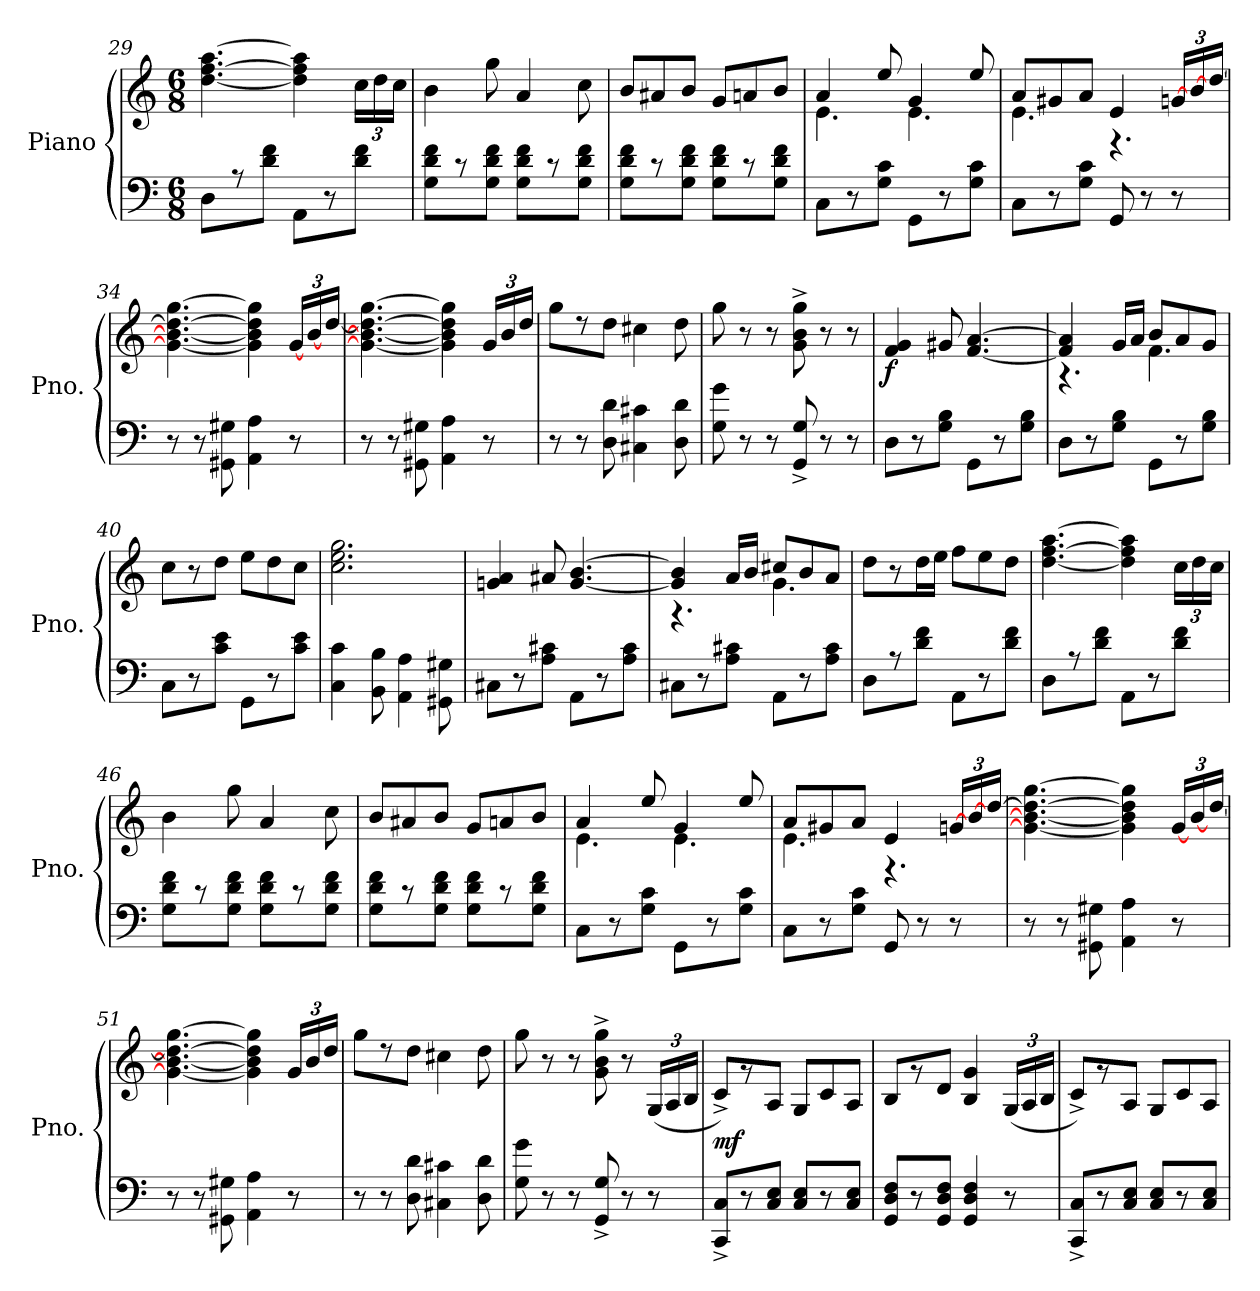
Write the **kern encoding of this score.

**kern	**kern	**dynam
*part1	*part1	*part1
*staff2	*staff1	*staff1/2
*I"Piano	*	*
*I'Pno.	*	*
*clefF4	*clefG2	*
*k[]	*k[]	*
*M6/8	*M6/8	*
=29	=29	=29
8D\L	[4.dd\ [4.ff\ [4.aa\	.
8r	.	.
8d\ 8f\J	.	.
8AA\L	4dd\] 4ff\] 4aa\]	.
8r	.	.
*	*Xbrackettup	*
8d\ 8f\J	24cc\LL	.
.	24dd\	.
.	24cc\JJ	.
=30	=30	=30
8G\ 8d\ 8f\L	4b\	.
8r	.	.
8G\ 8d\ 8f\J	8gg\	.
8G\ 8d\ 8f\L	4a/	.
8r	.	.
8G\ 8d\ 8f\J	8cc\	.
=31	=31	=31
8G\ 8d\ 8f\L	8b/L	.
8r	8a#X/	.
8G\ 8d\ 8f\J	8b/J	.
8G\ 8d\ 8f\L	8g/L	.
8r	8an/	.
8G\ 8d\ 8f\J	8b/J	.
=32	=32	=32
*	*^	*
8C\L	4a/	4.e\	.
8r	.	.	.
8G\ 8c\J	8ee/	.	.
8GG\L	4g/	4.e\	.
8r	.	.	.
8G\ 8c\J	8ee/	.	.
!!LO:LB:g=z	!!
=33	=33	=33	=33
8C\L	8a/L	4.e\	.
8r	8g#X/	.	.
8G\ 8c\J	8a/J	.	.
8GG/	4e/	4.r	.
8r	.	.	.
8r	[24gn/LL	.	.
.	[24b/	.	.
.	[24dd/JJ	.	.
*	*v	*v	*
=34	=34	=34
8r	4.g\_ 4.b\_ 4.dd\_ [4.gg\	.
8r	.	.
8GG#X\ 8G#X\	.	.
4AA\ 4A\	4g\] 4b\] 4dd\] 4gg\]	.
8r	[24g/LL	.
.	[24b/	.
.	[24dd/JJ	.
=35	=35	=35
8r	4.g\_ 4.b\_ 4.dd\_ [4.gg\	.
8r	.	.
8GG#X\ 8G#X\	.	.
4AA\ 4A\	4g\] 4b\] 4dd\] 4gg\]	.
8r	24g/LL	.
.	24b/	.
.	24dd/JJ	.
=36	=36	=36
8r	8gg\L	.
8r	8r	.
8D\ 8d\	8dd\J	.
4C#X\ 4c#X\	4cc#X\	.
8D\ 8d\	8dd\	.
=37	=37	=37
8G\ 8g\	8gg\	.
8r	8r	.
8r	8r	.
8GG/^ 8G/^	8g\^ 8b\^ 8gg\^	.
8r	8r	.
8r	8r	.
!!LO:LB:g=z
=38	=38	=38
!	!	!LO:DY:b
8D\L	4f/ 4g/	f
8r	.	.
8G\ 8B\J	8g#X/	.
8GG\L	[4.f/ [4.a/	.
8r	.	.
8G\ 8B\J	.	.
=39	=39	=39
*	*^	*
8D\L	4f/] 4a/]	4.r	.
8r	.	.	.
8G\ 8B\J	16g/LL	.	.
.	16a/JJ	.	.
8GG\L	8b/L	4.f\	.
8r	8a/	.	.
8G\ 8B\J	8g/J	.	.
*	*v	*v	*
=40	=40	=40
8C\L	8cc\L	.
8r	8r	.
8c\ 8e\J	8dd\J	.
8GG\L	8ee\L	.
8r	8dd\	.
8c\ 8e\J	8cc\J	.
=41	=41	=41
4C\ 4c\	2.cc\ 2.ee\ 2.gg\	.
8BB\ 8B\	.	.
4AA\ 4A\	.	.
8GG#X\ 8G#X\	.	.
=42	=42	=42
8C#X\L	4gn/ 4a/	.
8r	.	.
8A\ 8c#X\J	8a#X/	.
8AA\L	[4.g/ [4.b/	.
8r	.	.
8A\ 8c#\J	.	.
=43	=43	=43
*	*^	*
8C#X\L	4g/] 4b/]	4.r	.
8r	.	.	.
8A\ 8c#X\J	16a/LL	.	.
.	16b/JJ	.	.
8AA\L	8cc#X/L	4.g\	.
8r	8b/	.	.
8A\ 8c#\J	8a/J	.	.
*	*v	*v	*
!!LO:LB:g=z
=44	=44	=44
8D\L	8dd\L	.
8r	8r	.
8d\ 8f\J	16dd\L	.
.	16ee\JJ	.
8AA\L	8ff\L	.
8r	8ee\	.
8d\ 8f\J	8dd\J	.
=45	=45	=45
8D\L	[4.dd\ [4.ff\ [4.aa\	.
8r	.	.
8d\ 8f\J	.	.
8AA\L	4dd\] 4ff\] 4aa\]	.
8r	.	.
8d\ 8f\J	24cc\LL	.
.	24dd\	.
.	24cc\JJ	.
=46	=46	=46
8G\ 8d\ 8f\L	4b\	.
8r	.	.
8G\ 8d\ 8f\J	8gg\	.
8G\ 8d\ 8f\L	4a/	.
8r	.	.
8G\ 8d\ 8f\J	8cc\	.
=47	=47	=47
8G\ 8d\ 8f\L	8b/L	.
8r	8a#X/	.
8G\ 8d\ 8f\J	8b/J	.
8G\ 8d\ 8f\L	8g/L	.
8r	8an/	.
8G\ 8d\ 8f\J	8b/J	.
=48	=48	=48
*	*^	*
8C\L	4a/	4.e\	.
8r	.	.	.
8G\ 8c\J	8ee/	.	.
8GG\L	4g/	4.e\	.
8r	.	.	.
8G\ 8c\J	8ee/	.	.
!!LO:LB:g=z	!!
=49	=49	=49	=49
8C\L	8a/L	4.e\	.
8r	8g#X/	.	.
8G\ 8c\J	8a/J	.	.
8GG/	4e/	4.r	.
8r	.	.	.
8r	[24gn/LL	.	.
.	[24b/	.	.
.	[24dd/JJ	.	.
*	*v	*v	*
=50	=50	=50
8r	4.g\_ 4.b\_ 4.dd\_ [4.gg\	.
8r	.	.
8GG#X\ 8G#X\	.	.
4AA\ 4A\	4g\] 4b\] 4dd\] 4gg\]	.
8r	[24g/LL	.
.	[24b/	.
.	[24dd/JJ	.
=51	=51	=51
8r	4.g\_ 4.b\_ 4.dd\_ [4.gg\	.
8r	.	.
8GG#X\ 8G#X\	.	.
4AA\ 4A\	4g\] 4b\] 4dd\] 4gg\]	.
8r	24g/LL	.
.	24b/	.
.	24dd/JJ	.
=52	=52	=52
8r	8gg\L	.
8r	8r	.
8D\ 8d\	8dd\J	.
4C#X\ 4c#X\	4cc#X\	.
8D\ 8d\	8dd\	.
=53	=53	=53
8G\ 8g\	8gg\	.
8r	8r	.
8r	8r	.
8GG/^ 8G/^	8g\^ 8b\^ 8gg\^	.
8r	8r	.
8r	(<24G/LL	.
.	24A/	.
.	24B/JJ	.
!!LO:PB:g=z
=54	=54	=54
!	!	!LO:DY:b
8CC/^ 8C/^L	8c^/L)	mf
8r	8rg	.
8C/ 8E/J	8A/J	.
8C/ 8E/L	8G/L	.
8r	8c/	.
8C/ 8E/J	8A/J	.
=55	=55	=55
8GG/ 8D/ 8F/L	8B/L	.
8r	8rg	.
8GG/ 8D/ 8F/J	8d/J	.
4GG/ 4D/ 4F/	4B/ 4g/	.
8r	(<24G/LL	.
.	24A/	.
.	24B/JJ	.
=56	=56	=56
8CC/^ 8C/^L	8c^/L)	.
8r	8rg	.
8C/ 8E/J	8A/J	.
8C/ 8E/L	8G/L	.
8r	8c/	.
8C/ 8E/J	8A/J	.
=	=	=
*-	*-	*-
